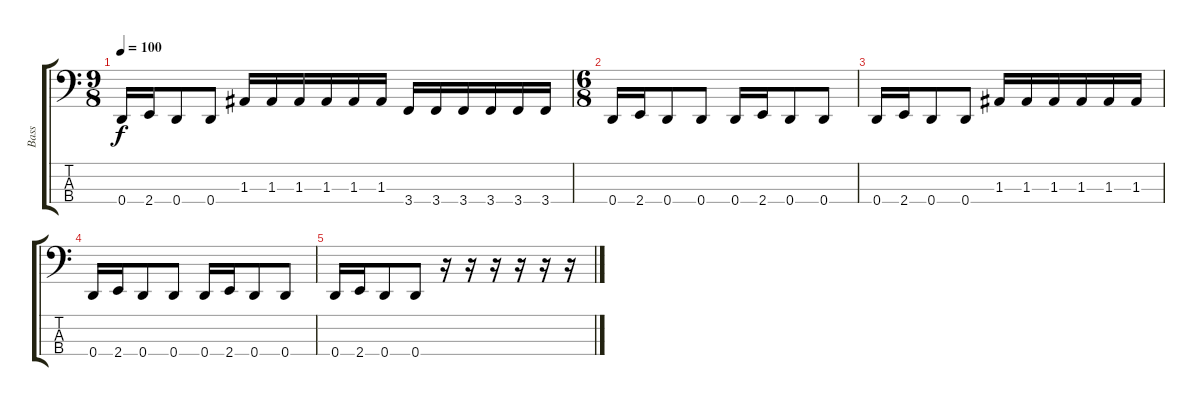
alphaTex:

\track ("Bass" "Bass") {instrument electricbassfinger}
\staff {score tabs}
\tuning (G2 D2 A1 D1) {hide}
\ts (9 8)
\tempo 100
\clef f4
\ks c
0.4.16{dy f} 2.4.16 0.4.8 0.4.8 1.3.16 1.3.16 1.3.16 1.3.16 1.3.16 1.3.16 3.4.16 3.4.16 3.4.16 3.4.16 3.4.16 3.4.16 |
\ts (6 8)
0.4.16 2.4.16 0.4.8 0.4.8 0.4.16 2.4.16 0.4.8 0.4.8 |
0.4.16 2.4.16 0.4.8 0.4.8 1.3.16 1.3.16 1.3.16 1.3.16 1.3.16 1.3.16 |
0.4.16 2.4.16 0.4.8 0.4.8 0.4.16 2.4.16 0.4.8 0.4.8 |
0.4.16 2.4.16 0.4.8 0.4.8 r.16 r.16 r.16 r.16 r.16 r.16
